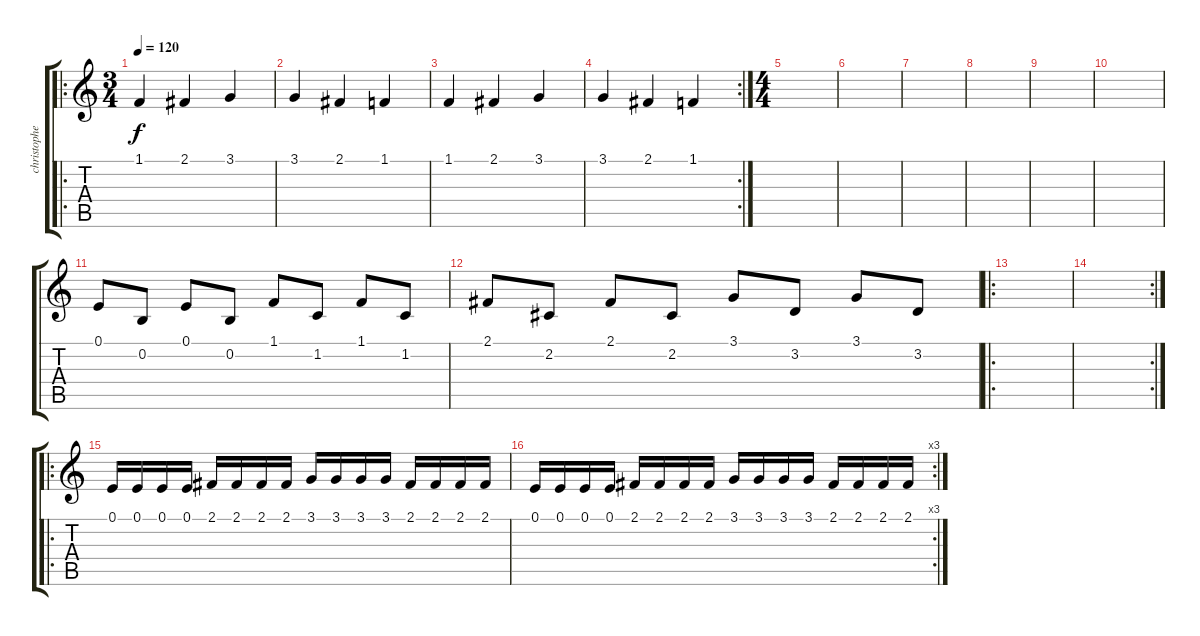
\track ("christophe" "christophe") {instrument acousticgrandpiano}
\staff {score tabs}
\tuning (E4 B3 G3 D3 A2 E2) {hide}
\ro
\ts (3 4)
\tempo 120
\clef g2
\ks c
1.1.4{dy f} 2.1.4 3.1.4 |
3.1.4 2.1.4 1.1.4 |
1.1.4 2.1.4 3.1.4 |
\rc 2
3.1.4 2.1.4 1.1.4 |
\ts (4 4)
|
|
|
|
|
|
0.1.8 0.2.8 0.1.8 0.2.8 1.1.8 1.2.8 1.1.8 1.2.8 |
2.1.8 2.2.8 2.1.8 2.2.8 3.1.8 3.2.8 3.1.8 3.2.8 |
\ro
|
\rc 2
|
\ro
0.1.16 0.1.16 0.1.16 0.1.16 2.1.16 2.1.16 2.1.16 2.1.16 3.1.16 3.1.16 3.1.16 3.1.16 2.1.16 2.1.16 2.1.16 2.1.16 |
\rc 3
0.1.16 0.1.16 0.1.16 0.1.16 2.1.16 2.1.16 2.1.16 2.1.16 3.1.16 3.1.16 3.1.16 3.1.16 2.1.16 2.1.16 2.1.16 2.1.16
